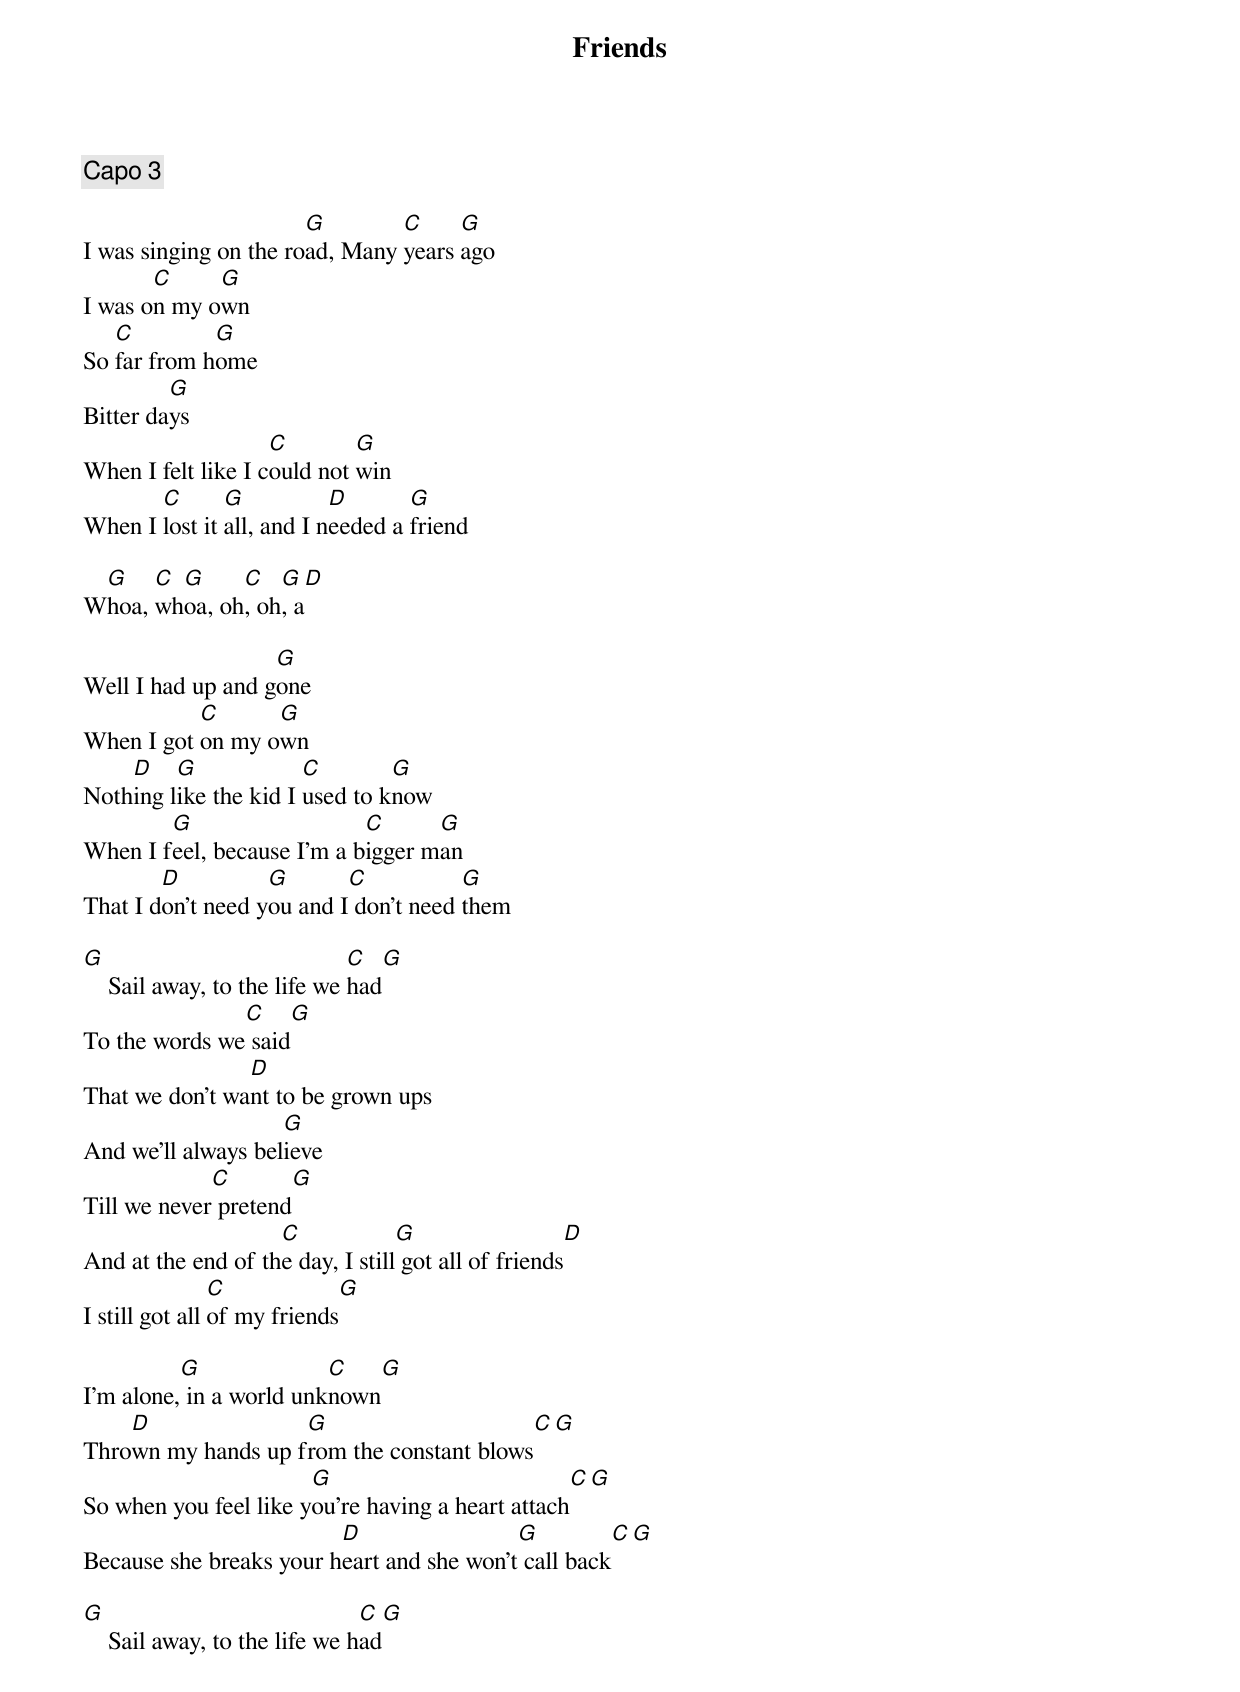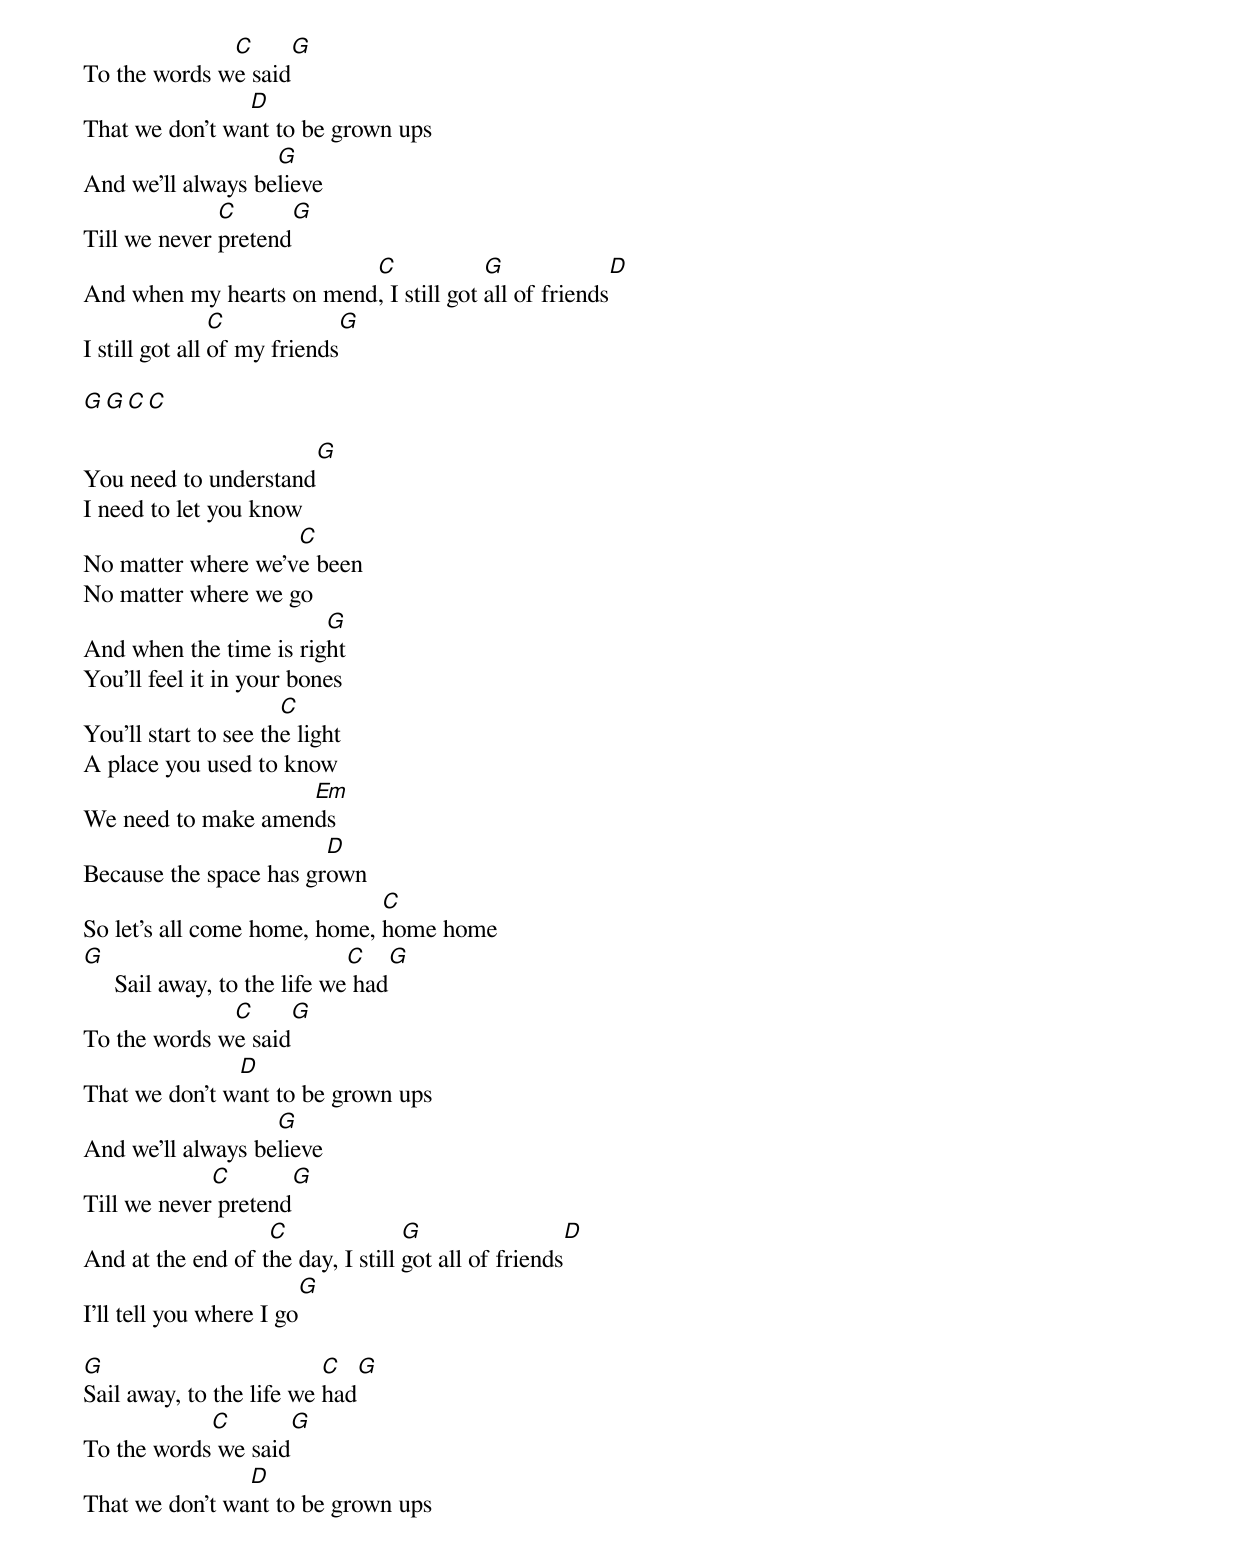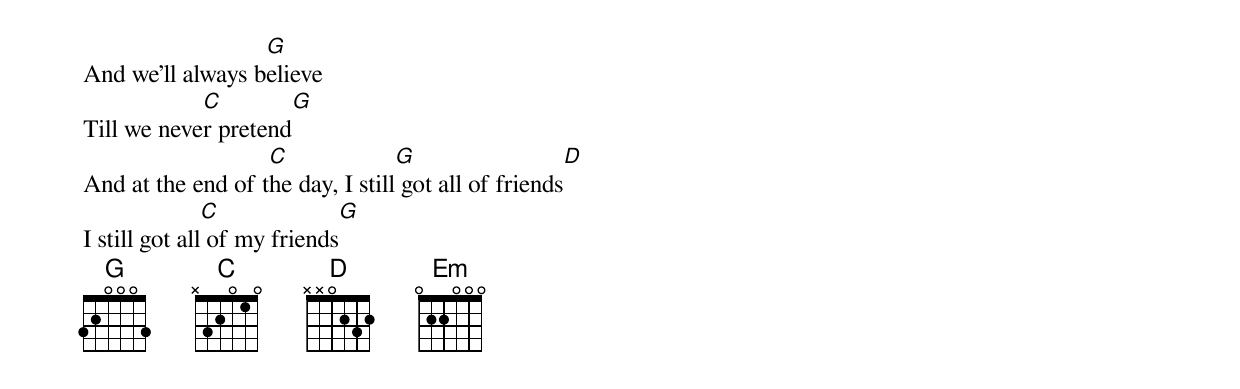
{title:Friends}
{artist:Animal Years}
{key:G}
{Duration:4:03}
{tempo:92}
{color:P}

{comment: Capo 3}

I was singing on the ro[G]ad, Many [C]years [G]ago
I was o[C]n my o[G]wn
So [C]far from h[G]ome
Bitter da[G]ys
When I felt like I c[C]ould not [G]win
When I [C]lost it [G]all, and I n[D]eeded a [G]friend

W[G]hoa, [C]wh[G]oa, oh[C], oh[G], a[D]

Well I had up and g[G]one
When I got [C]on my o[G]wn
Noth[D]ing l[G]ike the kid I [C]used to k[G]now
When I f[G]eel, because I'm a b[C]igger m[G]an
That I d[D]on't need y[G]ou and I[C] don't need [G]them

[G]    Sail away, to the life we [C]had[G]
To the words we[C] said[G]
That we don't wa[D]nt to be grown ups
And we'll always bel[G]ieve
Till we never[C] pretend[G]
And at the end of th[C]e day, I still[G] got all of friends[D]
I still got all [C]of my friends[G]

I'm alone,[G] in a world unk[C]nown[G]
Thro[D]wn my hands up f[G]rom the constant blows[C][G]
So when you feel like y[G]ou're having a heart attach[C][G]
Because she breaks your h[D]eart and she won't[G] call back[C][G]

[G]    Sail away, to the life we h[C]ad[G]
To the words w[C]e said[G]
That we don't wa[D]nt to be grown ups
And we'll always be[G]lieve
Till we never [C]pretend[G]
And when my hearts on mend[C], I still got [G]all of friends[D]
I still got all [C]of my friends[G]

[G][G][C][C]

You need to understand[G]
I need to let you know
No matter where we'v[C]e been
No matter where we go
And when the time is rig[G]ht
You'll feel it in your bones
You'll start to see th[C]e light
A place you used to know
We need to make amen[Em]ds
Because the space has gr[D]own
So let's all come home, home, [C]home home
[G]     Sail away, to the life we[C] had[G]
To the words w[C]e said[G]
That we don't w[D]ant to be grown ups
And we'll always be[G]lieve
Till we never[C] pretend[G]
And at the end of t[C]he day, I still [G]got all of friends[D]
I'll tell you where I go[G]

[G]Sail away, to the life we [C]had[G]
To the words[C] we said[G]
That we don't wa[D]nt to be grown ups
And we'll always b[G]elieve
Till we neve[C]r pretend[G]
And at the end of t[C]he day, I still[G] got all of friends[D]
I still got all[C] of my friends[G]
